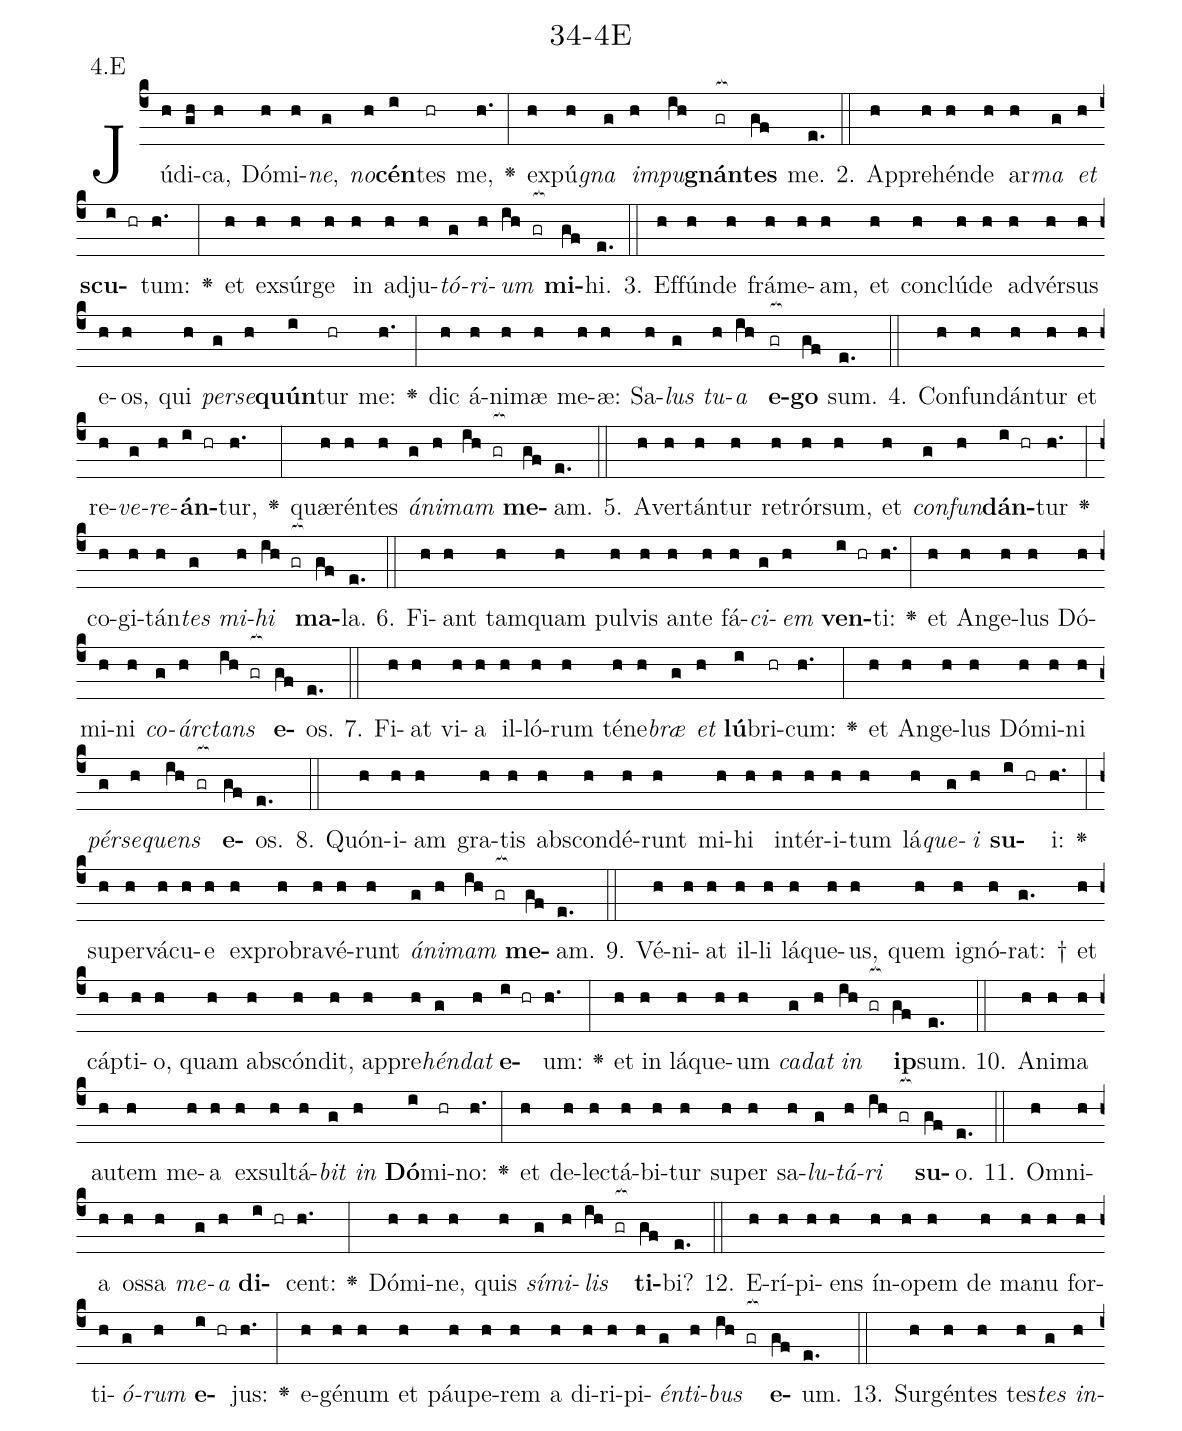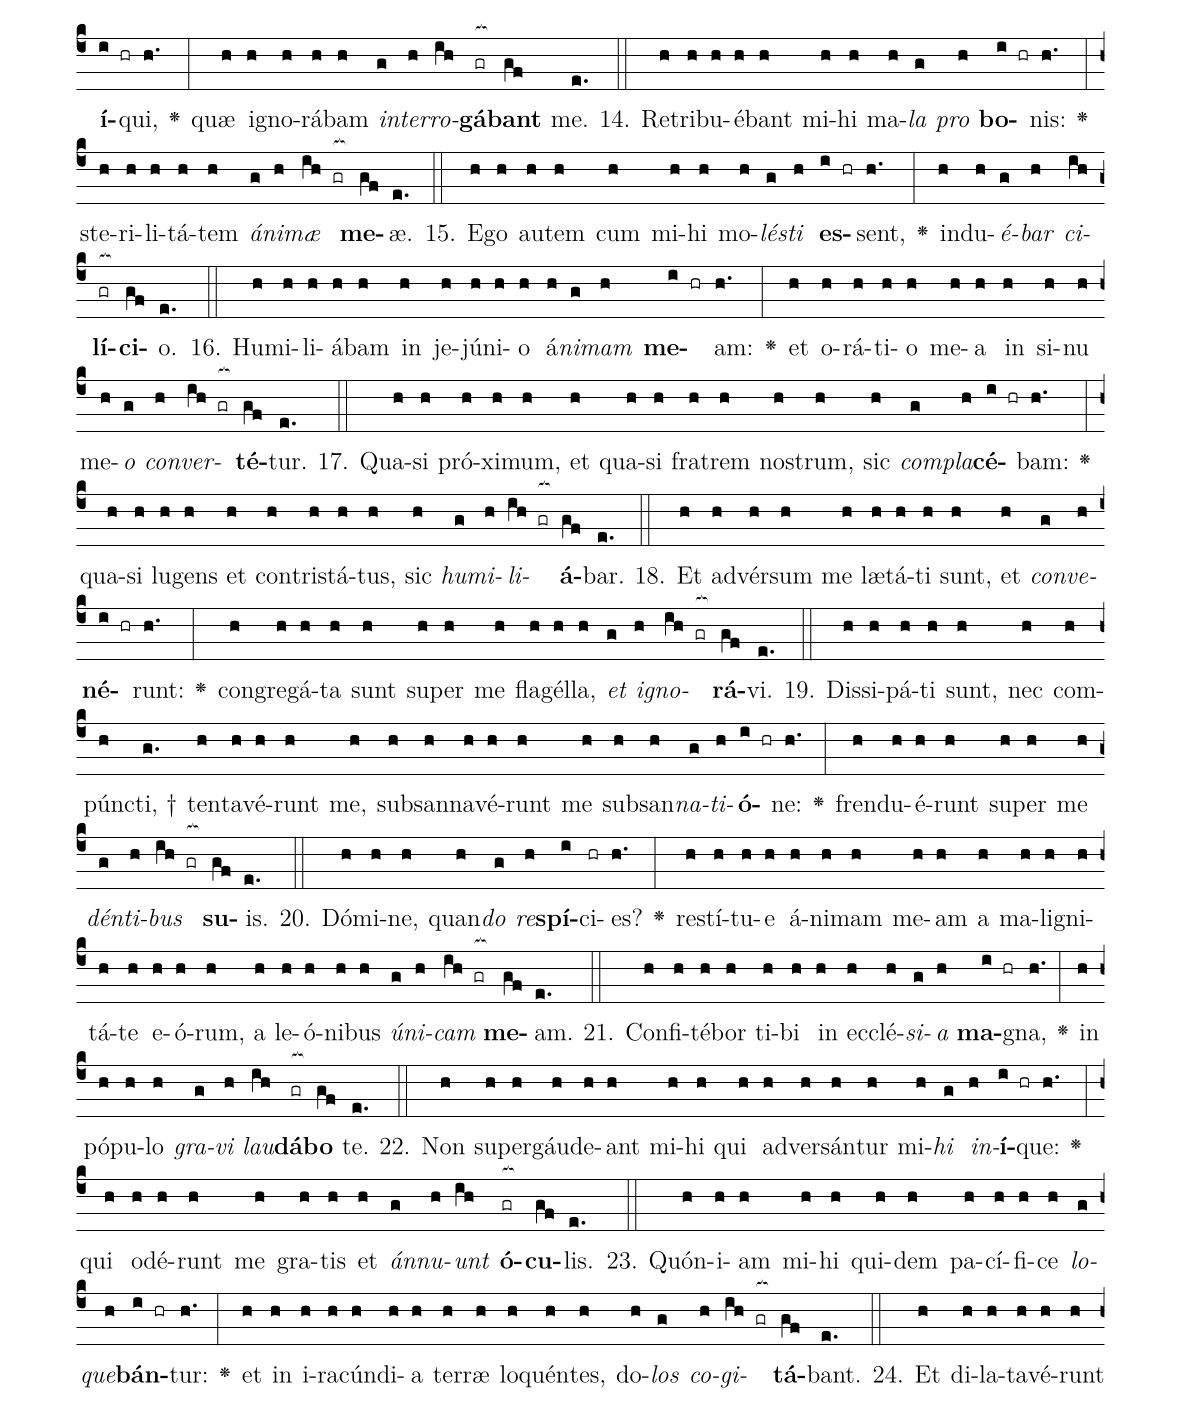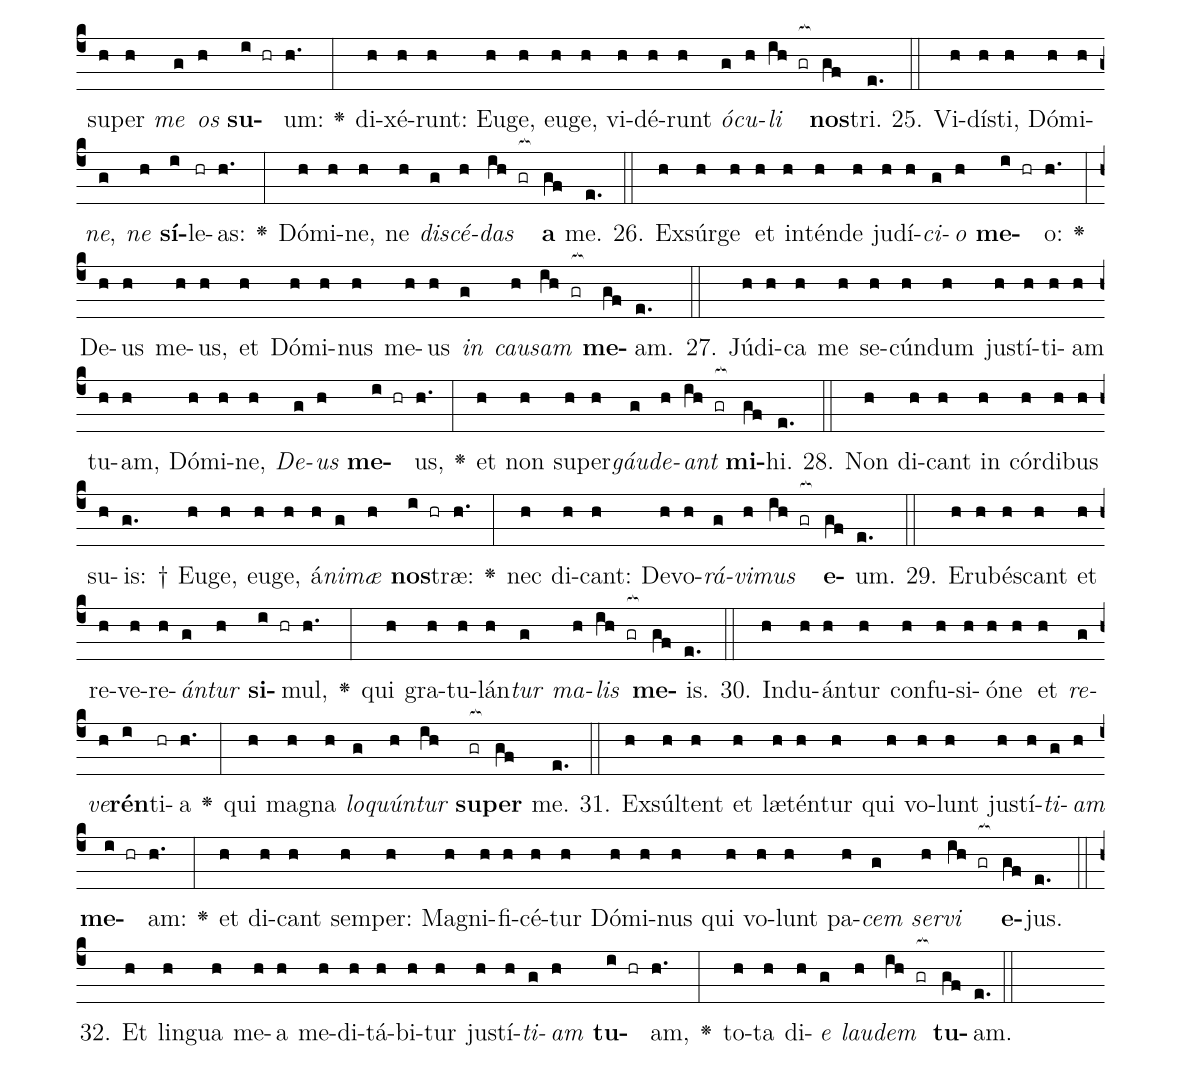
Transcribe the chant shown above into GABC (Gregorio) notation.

name: 34-4E;
annotation: 4.E;
%%
(c4)Jú(h)di(gh)ca,(h) Dó(h)mi(h)<i>ne</i>,(g) <i>no</i>(h)<b>cén</b>(i)tes(hr) me,(h.) <v>\greheightstar</v>(:) ex(h)pú(h)<i>gna</i>(g) <i>im</i>(h)<i>pu</i>(ih)<b>gnán</b>(gr[ocb:1{])<b>tes</b>(gf[ocb:0}]) me.(e.) (::)
2. Ap(h)pre(h)hén(h)de(h) ar(h)<i>ma</i>(g) <i>et</i>(h) <b>scu</b>(i hr)tum:(h.) <v>\greheightstar</v>(:) et(h) ex(h)súr(h)ge(h) in(h) ad(h)ju(h)<i>tó</i>(g)<i>ri</i>(h)<i>um</i>(ih gr[ocb:1{]) <b>mi</b>(gf[ocb:0}])hi.(e.) (::)
3. Ef(h)fún(h)de(h) frá(h)me(h)am,(h) et(h) con(h)clú(h)de(h) ad(h)vér(h)sus(h) e(h)os,(h) qui(h) <i>per</i>(g)<i>se</i>(h)<b>quún</b>(i)tur(hr) me:(h.) <v>\greheightstar</v>(:) dic(h) á(h)ni(h)mæ(h) me(h)æ:(h) Sa(h)<i>lus</i>(g) <i>tu</i>(h)<i>a</i>(ih) <b>e</b>(gr[ocb:1{])<b>go</b>(gf[ocb:0}]) sum.(e.) (::)
4. Con(h)fun(h)dán(h)tur(h) et(h) re(h)<i>ve</i>(g)<i>re</i>(h)<b>án</b>(i hr)tur,(h.) <v>\greheightstar</v>(:) quæ(h)rén(h)tes(h) <i>á</i>(g)<i>ni</i>(h)<i>mam</i>(ih gr[ocb:1{]) <b>me</b>(gf[ocb:0}])am.(e.) (::)
5. A(h)ver(h)tán(h)tur(h) re(h)trór(h)sum,(h) et(h) <i>con</i>(g)<i>fun</i>(h)<b>dán</b>(i hr)tur(h.) <v>\greheightstar</v>(:) co(h)gi(h)tán(h)<i>tes</i>(g) <i>mi</i>(h)<i>hi</i>(ih gr[ocb:1{]) <b>ma</b>(gf[ocb:0}])la.(e.) (::)
6. Fi(h)ant(h) tam(h)quam(h) pul(h)vis(h) an(h)te(h) fá(h)<i>ci</i>(g)<i>em</i>(h) <b>ven</b>(i hr)ti:(h.) <v>\greheightstar</v>(:) et(h) An(h)ge(h)lus(h) Dó(h)mi(h)ni(h) <i>co</i>(g)<i>árc</i>(h)<i>tans</i>(ih gr[ocb:1{]) <b>e</b>(gf[ocb:0}])os.(e.) (::)
7. Fi(h)at(h) vi(h)a(h) il(h)ló(h)rum(h) té(h)ne(h)<i>bræ</i>(g) <i>et</i>(h) <b>lú</b>(i)bri(hr)cum:(h.) <v>\greheightstar</v>(:) et(h) An(h)ge(h)lus(h) Dó(h)mi(h)ni(h) <i>pér</i>(g)<i>se</i>(h)<i>quens</i>(ih gr[ocb:1{]) <b>e</b>(gf[ocb:0}])os.(e.) (::)
8. Quón(h)i(h)am(h) gra(h)tis(h) abs(h)con(h)dé(h)runt(h) mi(h)hi(h) in(h)tér(h)i(h)tum(h) lá(h)<i>que</i>(g)<i>i</i>(h) <b>su</b>(i hr)i:(h.) <v>\greheightstar</v>(:) su(h)per(h)vá(h)cu(h)e(h) ex(h)pro(h)bra(h)vé(h)runt(h) <i>á</i>(g)<i>ni</i>(h)<i>mam</i>(ih gr[ocb:1{]) <b>me</b>(gf[ocb:0}])am.(e.) (::)
9. Vé(h)ni(h)at(h) il(h)li(h) lá(h)que(h)us,(h) quem(h) i(h)gnó(h)rat: †(g.) et(h) cáp(h)ti(h)o,(h) quam(h) abs(h)cón(h)dit,(h) ap(h)pre(h)<i>hén</i>(g)<i>dat</i>(h) <b>e</b>(i hr)um:(h.) <v>\greheightstar</v>(:) et(h) in(h) lá(h)que(h)um(h) <i>ca</i>(g)<i>dat</i>(h) <i>in</i>(ih gr[ocb:1{]) <b>ip</b>(gf[ocb:0}])sum.(e.) (::)
10. A(h)ni(h)ma(h) au(h)tem(h) me(h)a(h) ex(h)sul(h)tá(h)<i>bit</i>(g) <i>in</i>(h) <b>Dó</b>(i)mi(hr)no:(h.) <v>\greheightstar</v>(:) et(h) de(h)lec(h)tá(h)bi(h)tur(h) su(h)per(h) sa(h)<i>lu</i>(g)<i>tá</i>(h)<i>ri</i>(ih gr[ocb:1{]) <b>su</b>(gf[ocb:0}])o.(e.) (::)
11. Om(h)ni(h)a(h) os(h)sa(h) <i>me</i>(g)<i>a</i>(h) <b>di</b>(i hr)cent:(h.) <v>\greheightstar</v>(:) Dó(h)mi(h)ne,(h) quis(h) <i>sí</i>(g)<i>mi</i>(h)<i>lis</i>(ih gr[ocb:1{]) <b>ti</b>(gf[ocb:0}])bi?(e.) (::)
12. E(h)rí(h)pi(h)ens(h) ín(h)o(h)pem(h) de(h) ma(h)nu(h) for(h)ti(h)<i>ó</i>(g)<i>rum</i>(h) <b>e</b>(i hr)jus:(h.) <v>\greheightstar</v>(:) e(h)gé(h)num(h) et(h) páu(h)pe(h)rem(h) a(h) di(h)ri(h)pi(h)<i>én</i>(g)<i>ti</i>(h)<i>bus</i>(ih gr[ocb:1{]) <b>e</b>(gf[ocb:0}])um.(e.) (::)
13. Sur(h)gén(h)tes(h) tes(h)<i>tes</i>(g) <i>in</i>(h)<b>í</b>(i hr)qui,(h.) <v>\greheightstar</v>(:) quæ(h) i(h)gno(h)rá(h)bam(h) <i>in</i>(g)<i>ter</i>(h)<i>ro</i>(ih)<b>gá</b>(gr[ocb:1{])<b>bant</b>(gf[ocb:0}]) me.(e.) (::)
14. Re(h)tri(h)bu(h)é(h)bant(h) mi(h)hi(h) ma(h)<i>la</i>(g) <i>pro</i>(h) <b>bo</b>(i hr)nis:(h.) <v>\greheightstar</v>(:) ste(h)ri(h)li(h)tá(h)tem(h) <i>á</i>(g)<i>ni</i>(h)<i>mæ</i>(ih gr[ocb:1{]) <b>me</b>(gf[ocb:0}])æ.(e.) (::)
15. E(h)go(h) au(h)tem(h) cum(h) mi(h)hi(h) mo(h)<i>lés</i>(g)<i>ti</i>(h) <b>es</b>(i hr)sent,(h.) <v>\greheightstar</v>(:) ind(h)u(h)<i>é</i>(g)<i>bar</i>(h) <i>ci</i>(ih)<b>lí</b>(gr[ocb:1{])<b>ci</b>(gf[ocb:0}])o.(e.) (::)
16. Hu(h)mi(h)li(h)á(h)bam(h) in(h) je(h)jú(h)ni(h)o(h) á(h)<i>ni</i>(g)<i>mam</i>(h) <b>me</b>(i hr)am:(h.) <v>\greheightstar</v>(:) et(h) o(h)rá(h)ti(h)o(h) me(h)a(h) in(h) si(h)nu(h) me(h)<i>o</i>(g) <i>con</i>(h)<i>ver</i>(ih gr[ocb:1{])<b>té</b>(gf[ocb:0}])tur.(e.) (::)
17. Qua(h)si(h) pró(h)xi(h)mum,(h) et(h) qua(h)si(h) fra(h)trem(h) nos(h)trum,(h) sic(h) <i>com</i>(g)<i>pla</i>(h)<b>cé</b>(i hr)bam:(h.) <v>\greheightstar</v>(:) qua(h)si(h) lu(h)gens(h) et(h) con(h)tris(h)tá(h)tus,(h) sic(h) <i>hu</i>(g)<i>mi</i>(h)<i>li</i>(ih gr[ocb:1{])<b>á</b>(gf[ocb:0}])bar.(e.) (::)
18. Et(h) ad(h)vér(h)sum(h) me(h) læ(h)tá(h)ti(h) sunt,(h) et(h) <i>con</i>(g)<i>ve</i>(h)<b>né</b>(i hr)runt:(h.) <v>\greheightstar</v>(:) con(h)gre(h)gá(h)ta(h) sunt(h) su(h)per(h) me(h) fla(h)gél(h)la,(h) <i>et</i>(g) <i>i</i>(h)<i>gno</i>(ih gr[ocb:1{])<b>rá</b>(gf[ocb:0}])vi.(e.) (::)
19. Dis(h)si(h)pá(h)ti(h) sunt,(h) nec(h) com(h)púnc(h)ti, †(g.) ten(h)ta(h)vé(h)runt(h) me,(h) sub(h)san(h)na(h)vé(h)runt(h) me(h) sub(h)san(h)<i>na</i>(g)<i>ti</i>(h)<b>ó</b>(i hr)ne:(h.) <v>\greheightstar</v>(:) fren(h)du(h)é(h)runt(h) su(h)per(h) me(h) <i>dén</i>(g)<i>ti</i>(h)<i>bus</i>(ih gr[ocb:1{]) <b>su</b>(gf[ocb:0}])is.(e.) (::)
20. Dó(h)mi(h)ne,(h) quan(h)<i>do</i>(g) <i>re</i>(h)<b>spí</b>(i)ci(hr)es?(h.) <v>\greheightstar</v>(:) re(h)stí(h)tu(h)e(h) á(h)ni(h)mam(h) me(h)am(h) a(h) ma(h)li(h)gni(h)tá(h)te(h) e(h)ó(h)rum,(h) a(h) le(h)ó(h)ni(h)bus(h) <i>ú</i>(g)<i>ni</i>(h)<i>cam</i>(ih gr[ocb:1{]) <b>me</b>(gf[ocb:0}])am.(e.) (::)
21. Con(h)fi(h)té(h)bor(h) ti(h)bi(h) in(h) ec(h)clé(h)<i>si</i>(g)<i>a</i>(h) <b>ma</b>(i hr)gna,(h.) <v>\greheightstar</v>(:) in(h) pó(h)pu(h)lo(h) <i>gra</i>(g)<i>vi</i>(h) <i>lau</i>(ih)<b>dá</b>(gr[ocb:1{])<b>bo</b>(gf[ocb:0}]) te.(e.) (::)
22. Non(h) su(h)per(h)gáu(h)de(h)ant(h) mi(h)hi(h) qui(h) ad(h)ver(h)sán(h)tur(h) mi(h)<i>hi</i>(g) <i>in</i>(h)<b>í</b>(i hr)que:(h.) <v>\greheightstar</v>(:) qui(h) o(h)dé(h)runt(h) me(h) gra(h)tis(h) et(h) <i>án</i>(g)<i>nu</i>(h)<i>unt</i>(ih) <b>ó</b>(gr[ocb:1{])<b>cu</b>(gf[ocb:0}])lis.(e.) (::)
23. Quón(h)i(h)am(h) mi(h)hi(h) qui(h)dem(h) pa(h)cí(h)fi(h)ce(h) <i>lo</i>(g)<i>que</i>(h)<b>bán</b>(i hr)tur:(h.) <v>\greheightstar</v>(:) et(h) in(h) i(h)ra(h)cún(h)di(h)a(h) ter(h)ræ(h) lo(h)quén(h)tes,(h) do(h)<i>los</i>(g) <i>co</i>(h)<i>gi</i>(ih gr[ocb:1{])<b>tá</b>(gf[ocb:0}])bant.(e.) (::)
24. Et(h) di(h)la(h)ta(h)vé(h)runt(h) su(h)per(h) <i>me</i>(g) <i>os</i>(h) <b>su</b>(i hr)um:(h.) <v>\greheightstar</v>(:) di(h)xé(h)runt:(h) Eu(h)ge,(h) eu(h)ge,(h) vi(h)dé(h)runt(h) <i>ó</i>(g)<i>cu</i>(h)<i>li</i>(ih gr[ocb:1{]) <b>nos</b>(gf[ocb:0}])tri.(e.) (::)
25. Vi(h)dís(h)ti,(h) Dó(h)mi(h)<i>ne</i>,(g) <i>ne</i>(h) <b>sí</b>(i)le(hr)as:(h.) <v>\greheightstar</v>(:) Dó(h)mi(h)ne,(h) ne(h) <i>di</i>(g)<i>scé</i>(h)<i>das</i>(ih gr[ocb:1{]) <b>a</b>(gf[ocb:0}]) me.(e.) (::)
26. Ex(h)súr(h)ge(h) et(h) in(h)tén(h)de(h) ju(h)dí(h)<i>ci</i>(g)<i>o</i>(h) <b>me</b>(i hr)o:(h.) <v>\greheightstar</v>(:) De(h)us(h) me(h)us,(h) et(h) Dó(h)mi(h)nus(h) me(h)us(h) <i>in</i>(g) <i>cau</i>(h)<i>sam</i>(ih gr[ocb:1{]) <b>me</b>(gf[ocb:0}])am.(e.) (::)
27. Jú(h)di(h)ca(h) me(h) se(h)cún(h)dum(h) jus(h)tí(h)ti(h)am(h) tu(h)am,(h) Dó(h)mi(h)ne,(h) <i>De</i>(g)<i>us</i>(h) <b>me</b>(i hr)us,(h.) <v>\greheightstar</v>(:) et(h) non(h) su(h)per(h)<i>gáu</i>(g)<i>de</i>(h)<i>ant</i>(ih gr[ocb:1{]) <b>mi</b>(gf[ocb:0}])hi.(e.) (::)
28. Non(h) di(h)cant(h) in(h) cór(h)di(h)bus(h) su(h)is: †(g.) Eu(h)ge,(h) eu(h)ge,(h) á(h)<i>ni</i>(g)<i>mæ</i>(h) <b>nos</b>(i hr)træ:(h.) <v>\greheightstar</v>(:) nec(h) di(h)cant:(h) De(h)vo(h)<i>rá</i>(g)<i>vi</i>(h)<i>mus</i>(ih gr[ocb:1{]) <b>e</b>(gf[ocb:0}])um.(e.) (::)
29. E(h)ru(h)bés(h)cant(h) et(h) re(h)ve(h)re(h)<i>án</i>(g)<i>tur</i>(h) <b>si</b>(i hr)mul,(h.) <v>\greheightstar</v>(:) qui(h) gra(h)tu(h)lán(h)<i>tur</i>(g) <i>ma</i>(h)<i>lis</i>(ih gr[ocb:1{]) <b>me</b>(gf[ocb:0}])is.(e.) (::)
30. Ind(h)u(h)án(h)tur(h) con(h)fu(h)si(h)ó(h)ne(h) et(h) <i>re</i>(g)<i>ve</i>(h)<b>rén</b>(i)ti(hr)a(h.) <v>\greheightstar</v>(:) qui(h) ma(h)gna(h) <i>lo</i>(g)<i>quún</i>(h)<i>tur</i>(ih) <b>su</b>(gr[ocb:1{])<b>per</b>(gf[ocb:0}]) me.(e.) (::)
31. Ex(h)súl(h)tent(h) et(h) læ(h)tén(h)tur(h) qui(h) vo(h)lunt(h) jus(h)tí(h)<i>ti</i>(g)<i>am</i>(h) <b>me</b>(i hr)am:(h.) <v>\greheightstar</v>(:) et(h) di(h)cant(h) sem(h)per:(h) Ma(h)gni(h)fi(h)cé(h)tur(h) Dó(h)mi(h)nus(h) qui(h) vo(h)lunt(h) pa(h)<i>cem</i>(g) <i>ser</i>(h)<i>vi</i>(ih gr[ocb:1{]) <b>e</b>(gf[ocb:0}])jus.(e.) (::)
32. Et(h) lin(h)gua(h) me(h)a(h) me(h)di(h)tá(h)bi(h)tur(h) jus(h)tí(h)<i>ti</i>(g)<i>am</i>(h) <b>tu</b>(i hr)am,(h.) <v>\greheightstar</v>(:) to(h)ta(h) di(h)<i>e</i>(g) <i>lau</i>(h)<i>dem</i>(ih gr[ocb:1{]) <b>tu</b>(gf[ocb:0}])am.(e.) (::)
